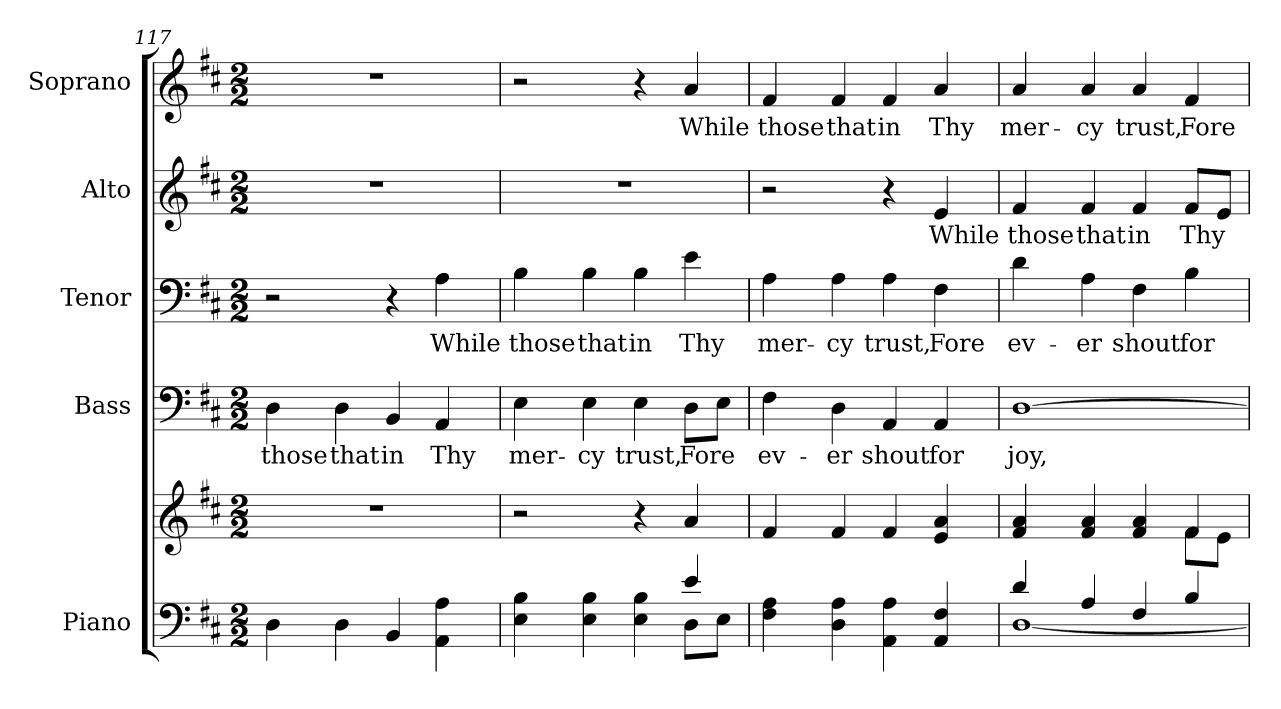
**kern	**kern	**kern	**text	**kern	**text	**kern	**text	**kern	**text
*part5	*part5	*part4	*part4	*part3	*part3	*part2	*part2	*part1	*part1
*staff6	*staff5	*staff4	*staff4	*staff3	*staff3	*staff2	*staff2	*staff1	*staff1
*I"Piano	*	*I"Bass	*	*I"Tenor	*	*I"Alto	*	*I"Soprano	*
*I'Pno.	*	*I'B.	*	*I'T.	*	*I'A.	*	*I'S.	*
!!LO:PB:g=z
*clefF4	*clefG2	*clefF4	*	*clefF4	*	*clefG2	*	*clefG2	*
*k[f#c#]	*k[f#c#]	*k[f#c#]	*	*k[f#c#]	*	*k[f#c#]	*	*k[f#c#]	*
*D:	*D:	*D:	*	*D:	*	*D:	*	*D:	*
*M2/2	*M2/2	*M2/2	*	*M2/2	*	*M2/2	*	*M2/2	*
=117	=117	=117	=117	=117	=117	=117	=117	=117	=117
!	!	!	!LO:LY:b:color=#000000	!	!	!	!	!	!
4Di\	1r	4Di\	those	2r	.	1r	.	1r	.
!	!	!	!LO:LY:b:color=#000000	!	!	!	!	!	!
4Di\	.	4Di\	that	.	.	.	.	.	.
!	!	!	!LO:LY:b:color=#000000	!	!	!	!	!	!
4BBi/	.	4BBi/	in	4r	.	.	.	.	.
!	!	!	!LO:LY:b:color=#000000	!	!	!	!	!	!
!	!	!	!	!	!LO:LY:b:color=#000000	!	!	!	!
4AAi\ 4Ai	.	4AAi/	Thy	4Ai\	While	.	.	.	.
=118	=118	=118	=118	=118	=118	=118	=118	=118	=118
*^	*	*	*	*	*	*	*	*	*
!	!	!	!	!LO:LY:b:color=#000000	!	!	!	!	!	!
!	!	!	!	!	!	!LO:LY:b:color=#000000	!	!	!	!
4Ei\ 4Bi	2ryy	2r	4Ei\	mer-	4Bi\	those	1r	.	2r	.
!	!	!	!	!LO:LY:b:color=#000000	!	!	!	!	!	!
!	!	!	!	!	!	!LO:LY:b:color=#000000	!	!	!	!
4Ei\ 4Bi	.	.	4Ei\	-cy	4Bi\	that	.	.	.	.
!	!	!	!	!LO:LY:b:color=#000000	!	!	!	!	!	!
!	!	!	!	!	!	!LO:LY:b:color=#000000	!	!	!	!
4Ei\ 4Bi	4ryy	4r	4Ei\	trust,	4Bi\	in	.	.	4r	.
!	!	!	!	!LO:LY:b:color=#000000	!	!	!	!	!	!
!	!	!	!	!	!	!LO:LY:b:color=#000000	!	!	!	!
!	!	!	!	!	!	!	!	!	!	!LO:LY:b:color=#000000
4ei/	8Di\L	4ai/	8Di\L	Fore	4ei\	Thy	.	.	4ai/	While
.	8Ei\J	.	8Ei\J	.	.	.	.	.	.	.
*v	*v	*	*	*	*	*	*	*	*	*
=119	=119	=119	=119	=119	=119	=119	=119	=119	=119
*^	*	*	*	*	*	*	*	*	*
!	!	!	!	!LO:LY:b:color=#000000	!	!	!	!	!	!
*v	*v	*	*	*	*	*	*	*	*	*
*^	*	*	*	*	*	*	*	*	*
!	!	!	!	!	!	!LO:LY:b:color=#000000	!	!	!	!
*v	*v	*	*	*	*	*	*	*	*	*
*^	*	*	*	*	*	*	*	*	*
!	!	!	!	!	!	!	!	!	!	!LO:LY:b:color=#000000
*v	*v	*	*	*	*	*	*	*	*	*
4F#i\ 4Ai	4f#i/	4F#i\	ev-	4Ai\	mer-	2r	.	4f#i/	those
!	!	!	!LO:LY:b:color=#000000	!	!	!	!	!	!
!	!	!	!	!	!LO:LY:b:color=#000000	!	!	!	!
!	!	!	!	!	!	!	!	!	!LO:LY:b:color=#000000
4Di\ 4Ai	4f#i/	4Di\	-er	4Ai\	-cy	.	.	4f#i/	that
!	!	!	!LO:LY:b:color=#000000	!	!	!	!	!	!
!	!	!	!	!	!LO:LY:b:color=#000000	!	!	!	!
!	!	!	!	!	!	!	!	!	!LO:LY:b:color=#000000
4AAi\ 4Ai	4f#i/	4AAi/	shout	4Ai\	trust,	4r	.	4f#i/	in
!	!	!	!LO:LY:b:color=#000000	!	!	!	!	!	!
!	!	!	!	!	!LO:LY:b:color=#000000	!	!	!	!
!	!	!	!	!	!	!	!LO:LY:b:color=#000000	!	!
!	!	!	!	!	!	!	!	!	!LO:LY:b:color=#000000
4AAi/ 4F#i	4ei/ 4ai	4AAi/	for	4F#i\	Fore	4ei/	While	4ai/	Thy
!!LO:PB:g=z
=120	=120	=120	=120	=120	=120	=120	=120	=120	=120
*^	*^	*	*	*	*	*	*	*	*
!	!	!	!	!	!LO:LY:b:color=#000000	!	!	!	!	!	!
!	!	!	!	!	!	!	!LO:LY:b:color=#000000	!	!	!	!
!	!	!	!	!	!	!	!	!	!LO:LY:b:color=#000000	!	!
!	!	!	!	!	!	!	!	!	!	!	!LO:LY:b:color=#000000
4di/	[<1Di	4f#i/ 4ai	2ryy	[>1Di	joy,	4di\	ev-	4f#i/	those	4ai/	mer-
!	!	!	!	!	!	!	!LO:LY:b:color=#000000	!	!	!	!
!	!	!	!	!	!	!	!	!	!LO:LY:b:color=#000000	!	!
!	!	!	!	!	!	!	!	!	!	!	!LO:LY:b:color=#000000
4Ai/	.	4f#i/ 4ai	.	.	.	4Ai\	-er	4f#i/	that	4ai/	-cy
!	!	!	!	!	!	!	!LO:LY:b:color=#000000	!	!	!	!
!	!	!	!	!	!	!	!	!	!LO:LY:b:color=#000000	!	!
!	!	!	!	!	!	!	!	!	!	!	!LO:LY:b:color=#000000
4F#i/	.	4f#i/ 4ai	4ryy	.	.	4F#i\	shout	4f#i/	in	4ai/	trust,
!	!	!	!	!	!	!	!LO:LY:b:color=#000000	!	!	!	!
!	!	!	!	!	!	!	!	!	!LO:LY:b:color=#000000	!	!
!	!	!	!	!	!	!	!	!	!	!	!LO:LY:b:color=#000000
4Bi/	.	4f#i/	8f#i\L	.	.	4Bi\	for	8f#i/L	Thy	4f#i/	Fore
.	.	.	8ei\J	.	.	.	.	8ei/J	.	.	.
*v	*v	*	*	*	*	*	*	*	*	*	*
*	*v	*v	*	*	*	*	*	*	*	*
=	=	=	=	=	=	=	=	=	=
*-	*-	*-	*-	*-	*-	*-	*-	*-	*-
